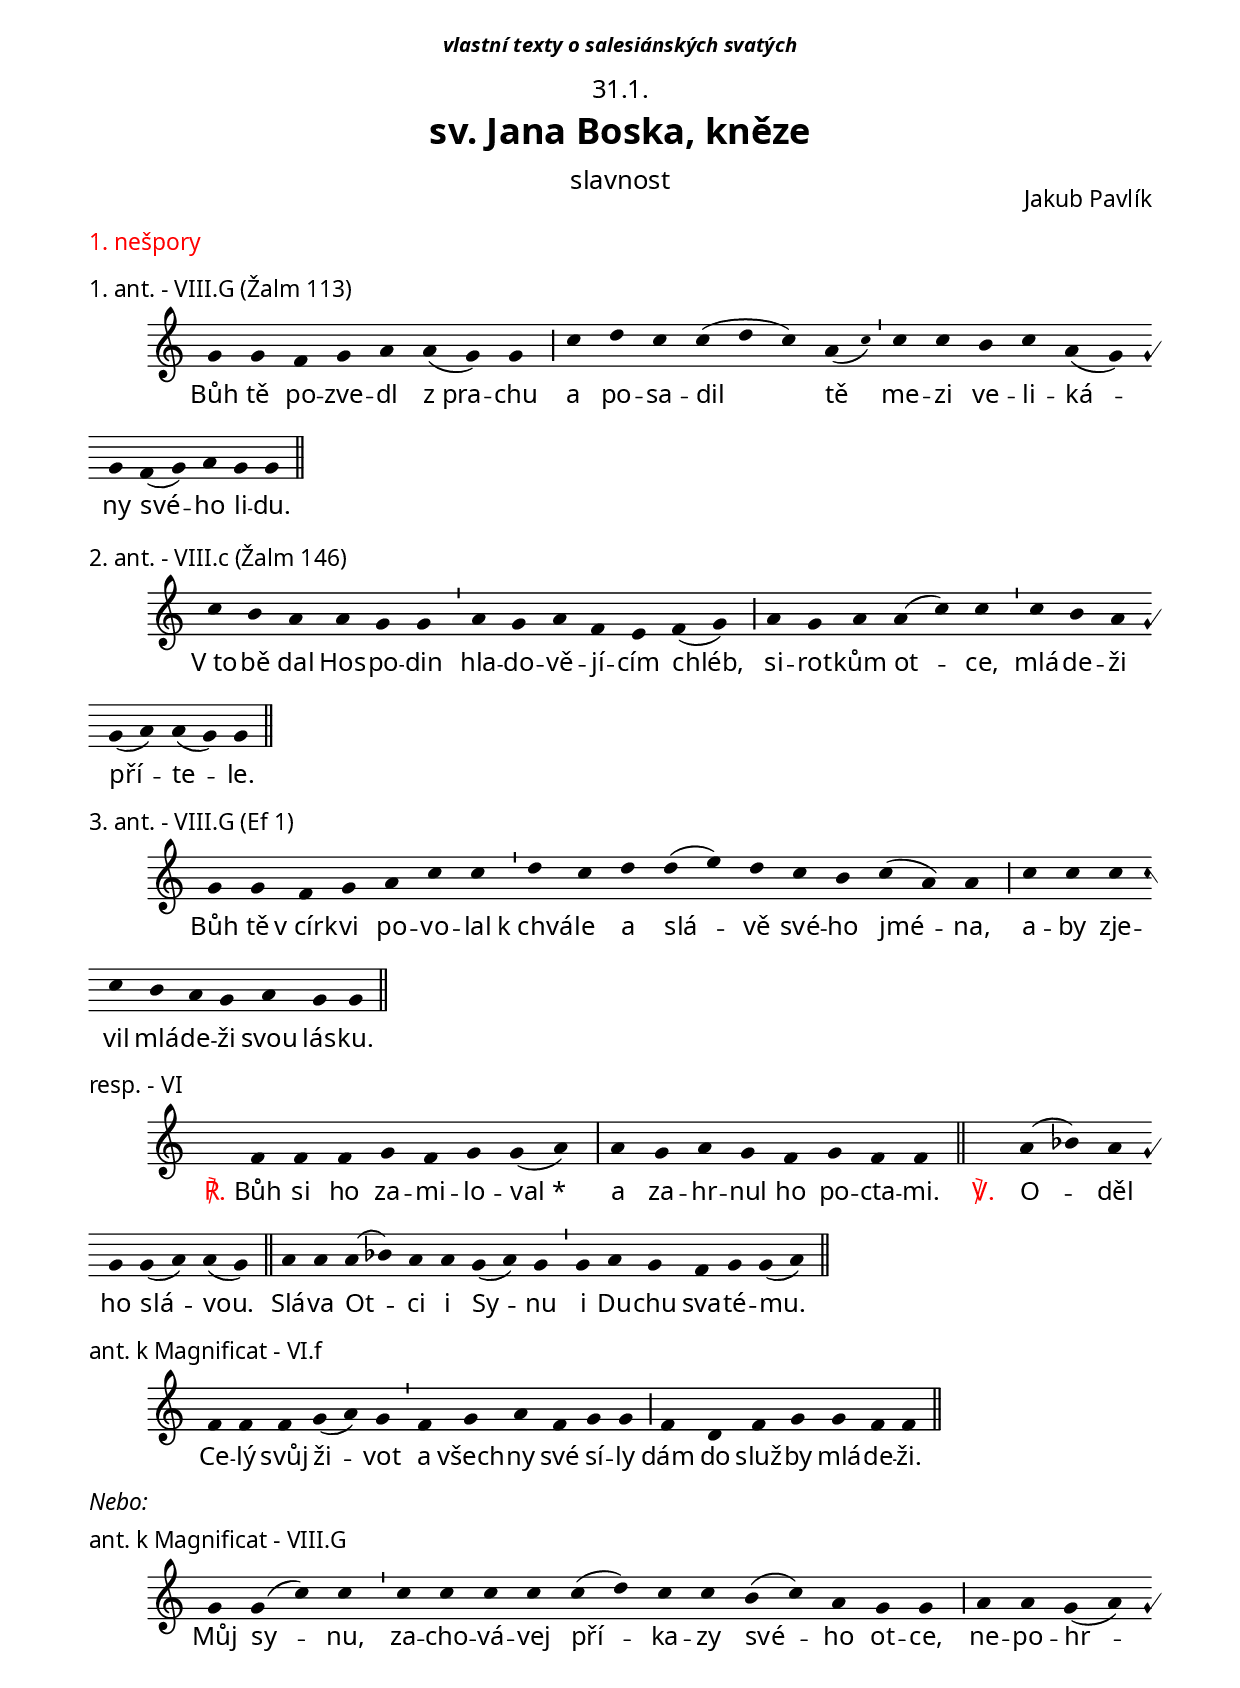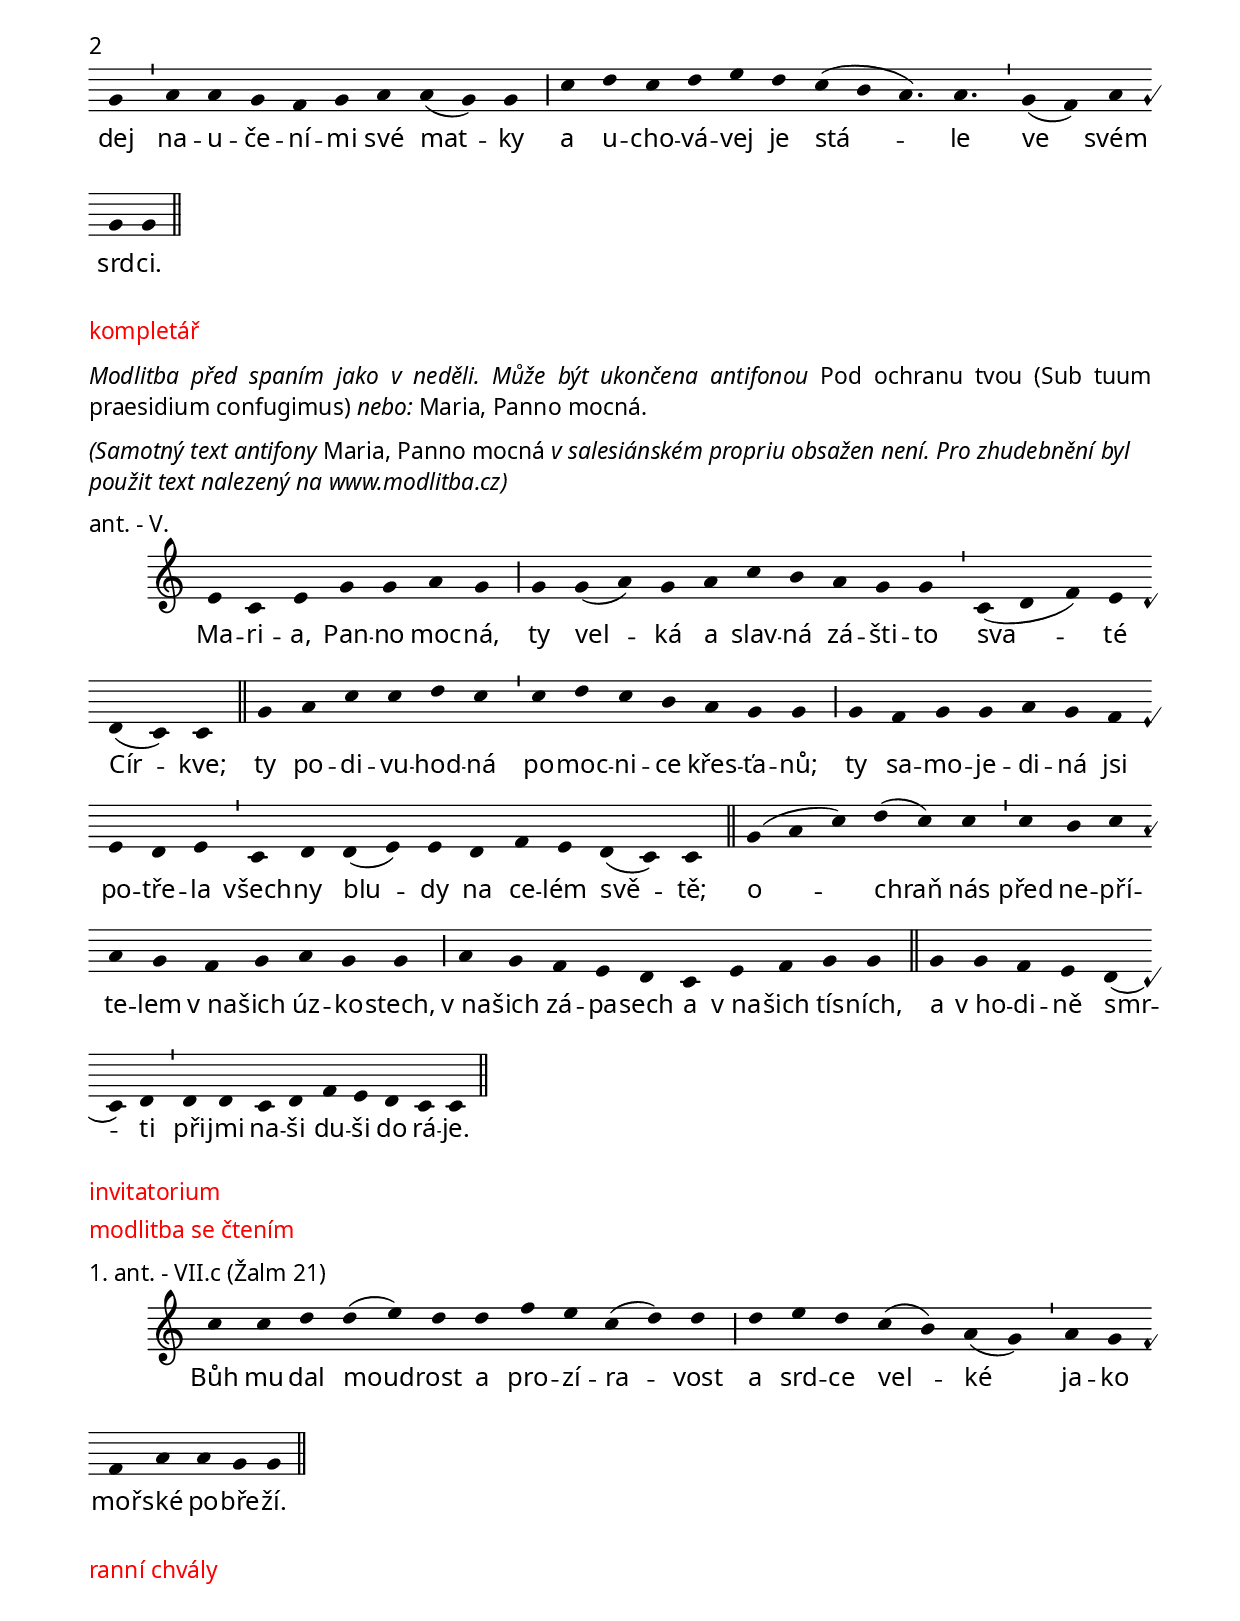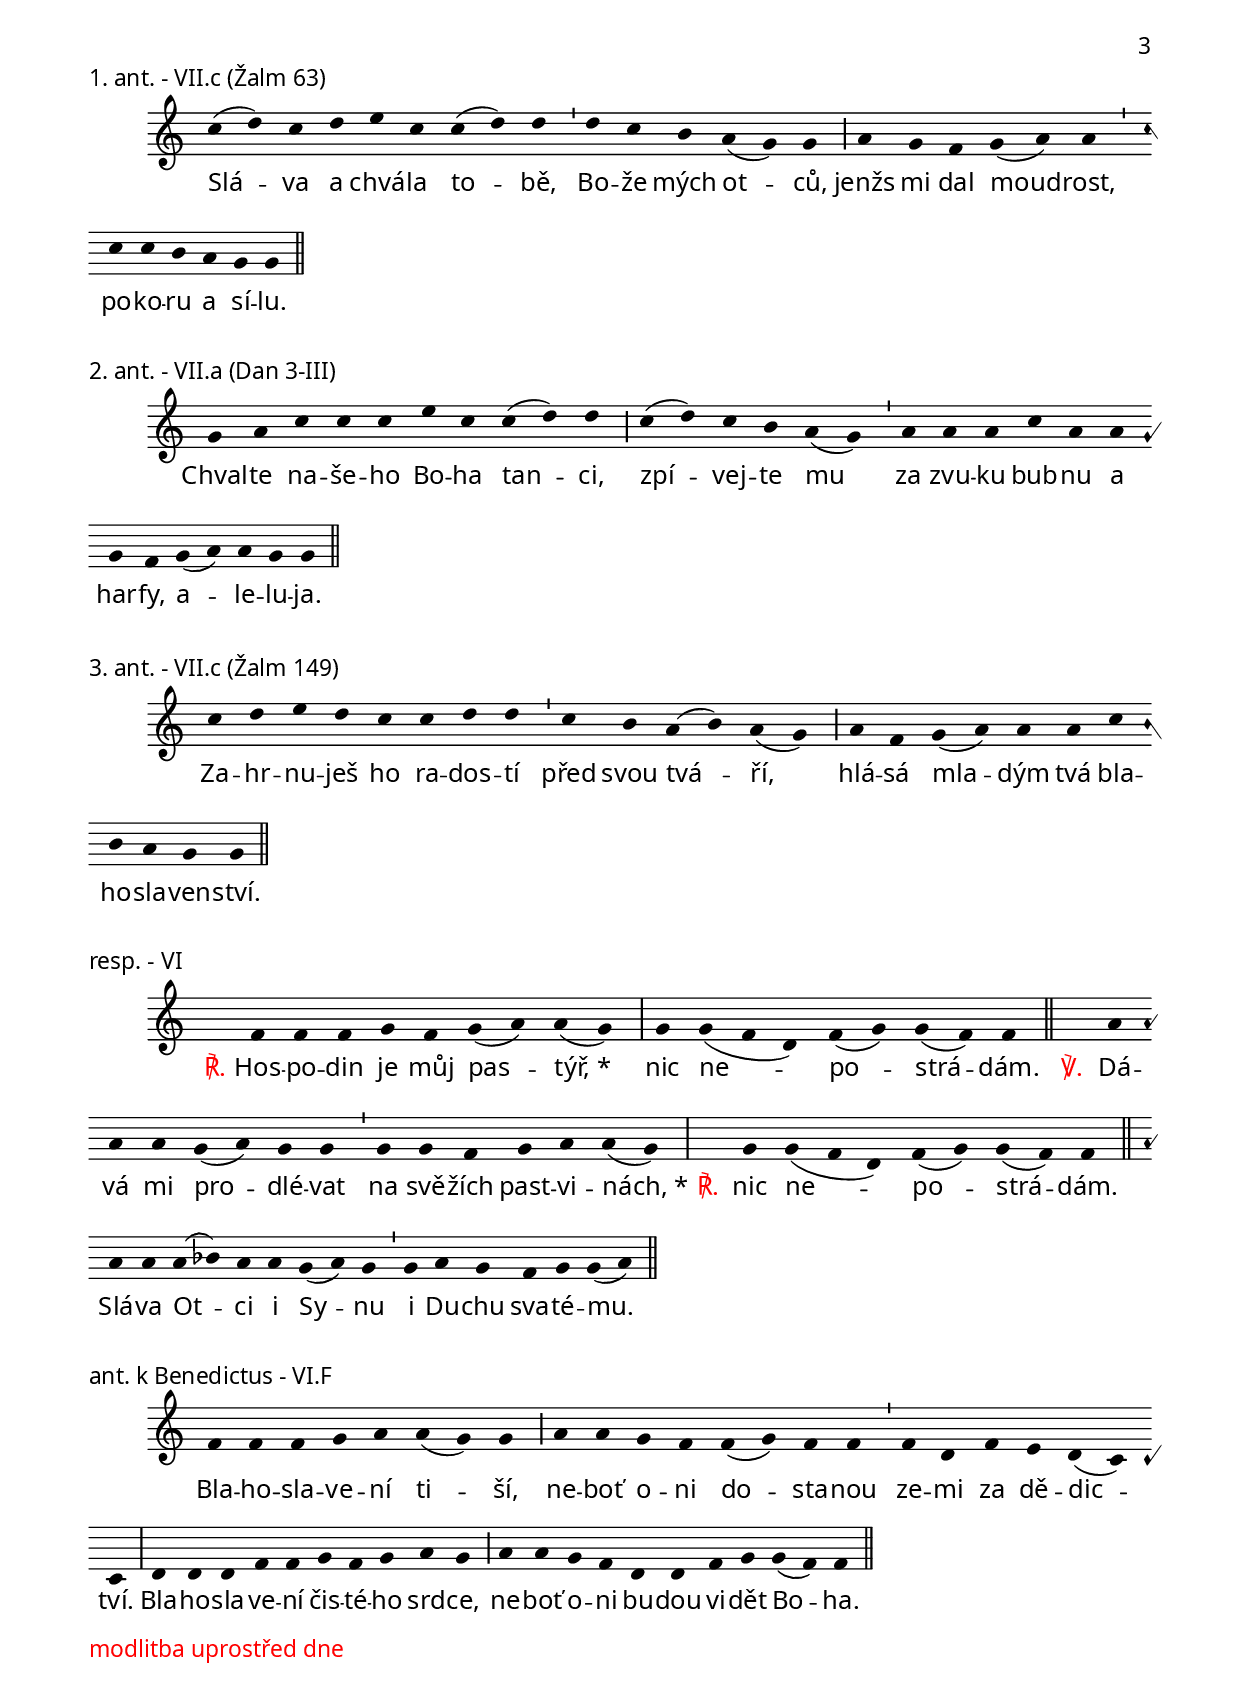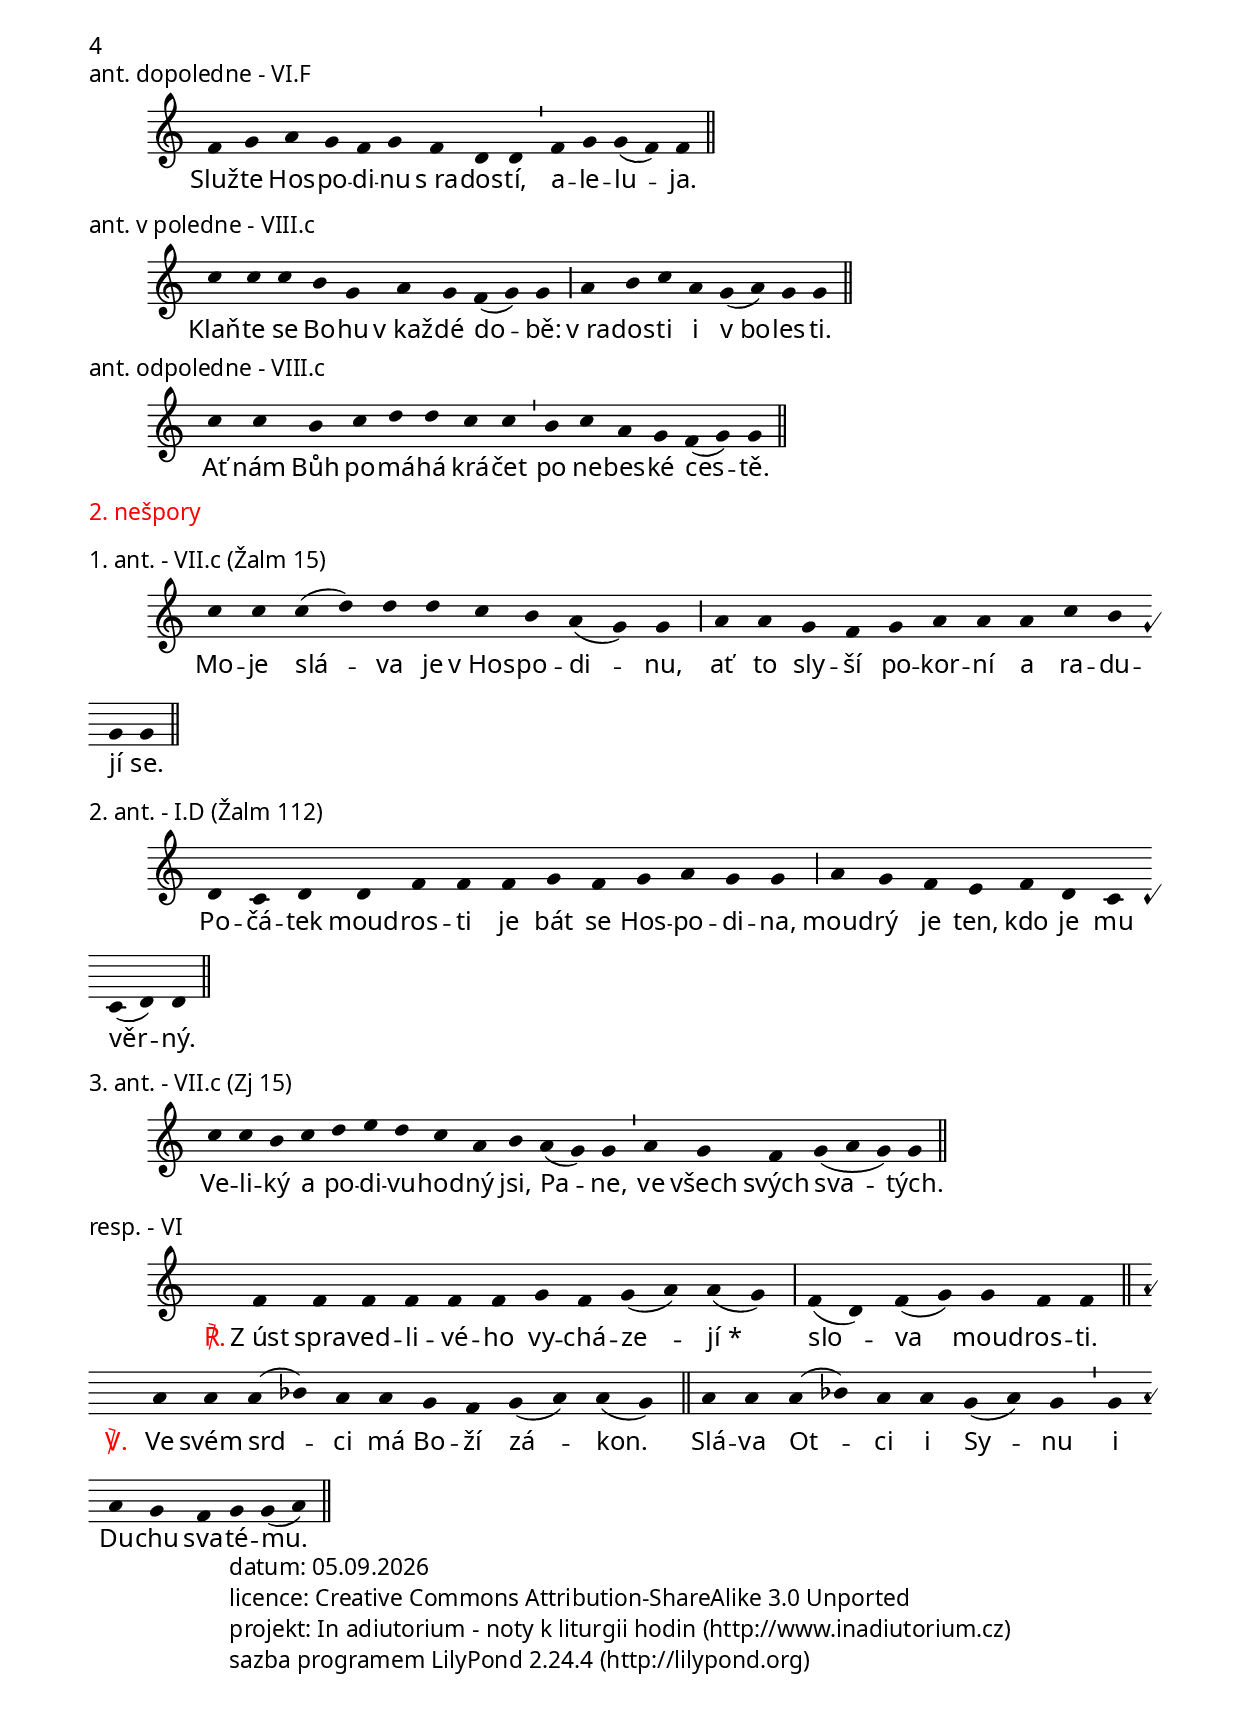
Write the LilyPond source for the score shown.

\version "2.19.80"

\include "../../spolecne.ly"
\include "../../spolecne/reholni.ly"
\include "../../dilyresponsorii.ly"

\header {
  title = \markup\titleSvatek
            "sv. Jana Boska, kněze"
            slavnost
            31.1.
           "vlastní texty o salesiánských svatých"
  composer = "Jakub Pavlík"
}

\markup {\nadpisHodinka {"1. nešpory"}}

\score {
  \relative c'' {
    \choralniRezim
    g4 g f g a a( g) g \barMaior
    c d c c( d c) a( \grace { c) } \barMin
    c c b c a( g) g f( g) a g g \barFinalis
  }
  \addlyrics {
    Bůh tě po -- zve -- dl z_pra -- chu
    a po -- sa -- dil tě
    me -- zi ve -- li -- ká -- ny
    své -- ho li -- du.
  }
  \header {
    quid = "1. ant."
    modus = "VIII"
    differentia = "G"
    psalmus = "Žalm 113"
    id = "1ne-a1"
    piece = \markup {\sestavTitulek}
  }
}

\score {
  \relative c'' {
    \choralniRezim
    c4 b a a g g \barMin
    a g a f e f( g) \barMaior
    a g a a( c) c \barMin
    c b a g( a) a( g) g \barFinalis
  }
  \addlyrics {
    V_to -- bě dal Hos -- po -- din
    hla -- do -- vě -- jí -- cím chléb,
    si -- rot -- kům ot -- ce,
    mlá -- de -- ži pří -- te -- le.
  }
  \header {
    quid = "2. ant."
    modus = "VIII"
    differentia = "c"
    psalmus = "Žalm 146"
    id = "1ne-a2"
    piece = \markup {\sestavTitulek}
  }
}

\score {
  \relative c'' {
    \choralniRezim
    g4 g f g a c c \barMin
    d c d d( e) d c b c( a) a \barMaior
    c c c c b a g a g g \barFinalis
  }
  \addlyrics {
    Bůh tě v_círk -- vi po -- vo -- lal
    k_chvá -- le a slá -- vě
    své -- ho jmé -- na,
    a -- by zje -- vil mlá -- de -- ži svou lás -- ku.
  }
  \header {
    quid = "3. ant."
    modus = "VIII"
    differentia = "G"
    psalmus = "Ef 1"
    id = "1ne-a3"
    piece = \markup {\sestavTitulek}
  }
}

\score {
  \relative c' {
    \choralniRezim

    % R
    \neviditelna f
    f4 f f g f g g( a) \barMax
    a g a g f g f f \barFinalis

    % V
    \neviditelna a
    a( bes) a g g( a) a( g) \barFinalis
    % Slava
    \respVIdoxologie \barFinalis
  }
  \addlyrics {
    \Response Bůh si ho za -- mi -- lo -- val_*
    a za -- hr -- nul ho po -- cta -- mi.
    \Verse O -- děl ho slá -- vou.
    \textRespDoxologie
  }
  \header {
    quid = "resp."
    modus = "VI"
    id = "1ne-r"
    piece = \markup {\sestavTitulekResp}
  }
}

\score {
  \relative c' {
    \choralniRezim
    f4 f f g( a) g \barMin
    f g a f g g \barMaior
    f d f g g f f \barFinalis
  }
  \addlyrics {
    Ce -- lý svůj ži -- vot
    a všech -- ny své sí -- ly
    dám do služ -- by mlá -- de -- ži.
  }
  \header {
    quid = "ant. k Magnificat"
    modus = "VI"
    differentia = "f"
    psalmus = ""
    id = "1ne-am"
    piece = \markup {\sestavTitulekBezZalmu}
  }
}

\markup\italic{Nebo:}

\score {
  \relative c'' {
    \choralniRezim
    g4 g( c) c \barMin c c c c c( d) c c b( c) a g g \barMaior
    a a g( a) g \barMin a a g f g a a( g) g \barMaior
    c d c d e d c( b a4.) a \barMin g4( f) a g g \barFinalis
  }
  \addlyrics {
    Můj sy -- nu,
    za -- cho -- vá -- vej pří -- ka -- zy své -- ho ot -- ce,
    ne -- po -- hr -- dej na -- u -- če -- ní -- mi své mat -- ky
    a u -- cho -- vá -- vej je stá -- le ve svém srd -- ci.
  }
  \header {
    quid = "ant. k Magnificat"
    modus = "VIII"
    differentia = "G"
    psalmus = ""
    fial = "commune/commune_reholnikatd.ly#vych-amag?jiny text&-aleluja"
    id = "1ne-am2"
    piece = \markup {\sestavTitulekBezZalmu}
  }
}

\markup {\nadpisHodinka {"kompletář"}}

\markup\justify\italic{
  Modlitba před spaním jako v neděli. Může být ukončena
  antifonou \upright{Pod ochranu tvou} \upright{(Sub tuum praesidium confugimus)}
  nebo: \upright{Maria, Panno mocná.}
}

\markup\wordwrap\italic{
  (Samotný text antifony \upright{Maria, Panno mocná} v salesiánském propriu obsažen není.
  Pro zhudebnění byl použit text nalezený na \concat { \with-url "http://www.modlitba.cz/modlitba-v-zivote/seznam-modliteb/rozdeleni-modliteb-podle-adresata-podle-toho-ke-komu-se-modlitbou-obracime/k-panne-marii/" {www.modlitba.cz} ")" }
}

\score {
  \relative c' {
    \choralniRezim
    e4 c e g g a g \barMaior
    g g( a) g a c b a g g \barMin
    c,( d f) e d( c) c \barFinalis
    g' a c c d c \barMin
    c d c b a g g \barMaior
    g f g g a g f e d e \barMin
    c d d( e) e d f e d( c) c \barFinalis
    g'( a c) d( c) c \barMin
    c b c a g f g a g g \barMaior
    a g f e d c e f g g \barFinalis
    g g f e d( c) d \barMin
    d d c d f e d c c \barFinalis
  }
  \addlyrics {
    Ma -- ri -- a, Pan -- no moc -- ná,
    ty vel -- ká a slav -- ná zá -- šti -- to
    sva -- té Cír -- kve;
    ty po -- di -- vu -- hod -- ná
    po -- moc -- ni -- ce křes -- ťa -- nů;
    ty sa -- mo -- je -- di -- ná jsi po -- tře -- la
    všech -- ny blu -- dy na ce -- lém svě -- tě;
    o -- chraň
    nás před ne -- pří -- te -- lem v_na -- šich úz -- ko -- stech,
    v_na -- šich zá -- pa -- sech a v_na -- šich tís -- ních,
    a v_ho -- di -- ně smr -- ti
    při -- jmi na -- ši du -- ši do rá -- je.
    A -- men. % nechat? vypustit? v antifonach nebyva
  }
  \header {
    % text z http://www.modlitba.cz/modlitba-v-zivote/seznam-modliteb/rozdeleni-modliteb-podle-adresata-podle-toho-ke-komu-se-modlitbou-obracime/k-panne-marii/
    % protože v propriu se na modlitbu pouze odkazuje, ale není otištěna
    quid = "ant."
    modus = "V"
    differentia = ""
    psalmus = ""
    adiutor_genre = "antiphon_standalone"
    id = "pannomocna"
    piece = \markup {\sestavTitulekBezZalmu}
  }
}

\markup {\nadpisHodinka {"invitatorium"}}

\score {
  \relative c' {
    \choralniRezim

  }
  \addlyrics {
    Ve svá -- tek sva -- té -- ho Ja -- na Bos -- ka
    chval -- me Pá -- na, na -- še -- ho Bo -- ha.
  }
  \header {
    quid = "ant."
    modus = ""
    differentia = ""
    psalmus = ""
    id = "invit"
    piece = \markup {\sestavTitulekBezZalmu}
  }
}

\markup {\nadpisHodinka {"modlitba se čtením"}}

\score {
  \relative c'' {
    \choralniRezim
    c4 c d d( e) d d f e c( d) d \barMaior
    d e d c( b) a( g) \barMin
    a g f a a g g \barFinalis
  }
  \addlyrics {
    Bůh mu dal moud -- rost a pro -- zí -- ra -- vost
    a srd -- ce vel -- ké
    ja -- ko moř -- ské po -- bře -- ží.
  }
  \header {
    quid = "1. ant."
    modus = "VII"
    differentia = "c"
    psalmus = "Žalm 21"
    fial = "reholni/OCD/ocd_1015terezieodjezise.ly#1ne-a3?volne"
    id = "mc-a1"
    piece = \markup {\sestavTitulek}
  }
}

\score {
  \relative c' {
    \choralniRezim

  }
  \addlyrics {
    Vě -- řil pro -- ti vší na -- dě -- ji
    a stal se ot -- cem mno -- ha ná -- ro -- dů.
  }
  \header {
    quid = "2. ant."
    modus = ""
    differentia = ""
    psalmus = "Žalm 92-I"
    id = "mc-a2"
    piece = \markup {\sestavTitulek}
  }
}

\score {
  \relative c' {
    \choralniRezim

  }
  \addlyrics {
    Dů -- vě -- řo -- val v_Hos -- po -- di -- na,
    ko -- nal dob -- ro;
    do něj vlo -- žil svou ra -- dost.
  }
  \header {
    quid = "3. ant."
    modus = ""
    differentia = ""
    psalmus = "Žalm 92-II"
    id = "mc-a3"
    piece = \markup {\sestavTitulek}
  }
}

\score {
  \relative c' {
    \choralniRezim

  }
  \addlyrics {
    Všech -- no, co ko -- ná -- te slo -- vy a či -- ny,
    ať je ko -- ná -- no
    v_Hos -- po -- di -- no -- vě jmé -- nu.
  }
  \header {
    quid = "ant. ke kantikům vigilie"
    modus = ""
    differentia = ""
    psalmus = ""
    id = "mc-avig"
    piece = \markup {\sestavTitulekBezZalmu}
  }
}

\markup {\nadpisHodinka {"ranní chvály"}}

\score {
  \relative c'' {
    \choralniRezim
    c4( d) c d e c c( d) d \barMin
    d c b a( g) g \barMaior
    a g f g( a) a \barMin
    c c b a g g \barFinalis
  }
  \addlyrics {
    Slá -- va a chvá -- la to -- bě,
    Bo -- že mých ot -- ců,
    jenžs mi dal moud -- rost,
    po -- ko -- ru a sí -- lu.
  }
  \header {
    quid = "1. ant."
    modus = "VII"
    differentia = "c"
    psalmus = "Žalm 63"
    id = "rch-a1"
    piece = \markup {\sestavTitulek}
  }
}

\score {
  \relative c'' {
    \choralniRezim
    g4 a c c c e c c( d) d \barMaior
    c( d) c b a( g) \barMin
    a a a c a a g f
    g( a) a g g \barFinalis
  }
  \addlyrics {
    Chval -- te na -- še -- ho Bo -- ha tan -- ci,
    zpí -- vej -- te mu
    za zvu -- ku bub -- nu a har -- fy,
    a -- le -- lu -- ja.
  }
  \header {
    quid = "2. ant."
    modus = "VII"
    differentia = "a"
    psalmus = "Dan 3-III"
    id = "rch-a2"
    piece = \markup {\sestavTitulek}
  }
}

\score {
  \relative c'' {
    \choralniRezim
    c4 d e d c c d d \barMin
    c b a( b) a( g) \barMaior
    a f g( a) a
    a c b a g g \barFinalis
  }
  \addlyrics {
    Za -- hr -- nu -- ješ ho ra -- dos -- tí
    před svou tvá -- ří,
    hlá -- sá mla -- dým
    tvá bla -- ho -- sla -- ven -- ství.
  }
  \header {
    quid = "3. ant."
    modus = "VII"
    differentia = "c"
    psalmus = "Žalm 149"
    id = "rch-a3"
    piece = \markup {\sestavTitulek}
  }
}

\score {
  \relative c' {
    \choralniRezim

    % R
    \neviditelna f
    f4 f f g f g( a) a( g) \barMax
    g g( f d) f( g) g( f) f \barFinalis
    % V
    \neviditelna g
    a a a g( a) g g \barMin g g f g a a( g) \barMax
    % R
    \neviditelna g
    g g( f d) f( g) g( f) f \barFinalis
    % Slava
    \respVIdoxologie \barFinalis
  }
  \addlyrics {
    \Response Hos -- po -- din je můj pas -- týř,_*
    nic ne -- po -- strá -- dám.
    \Verse Dá -- vá mi pro -- dlé -- vat na svě -- žích past -- vi -- nách,_*
    \Response nic ne -- po -- strá -- dám.
    \textRespDoxologie
  }
  \header {
    quid = "resp."
    modus = "VI"
    fial = "responsoria.ly#2ct-ne"
    id = "rch-r"
    piece = \markup\sestavTitulekResp
  }
}

\score {
  \relative c' {
    \choralniRezim
    f4 f f g a a( g) g \barMaior
    a a g f f( g) f f \barMin f d f e d( c) c \barMax
    d d d f f g f g a g \barMaior
    a a g f d d f g g( f) f \barFinalis
  }
  \addlyrics {
    Bla -- ho -- sla -- ve -- ní ti -- ší,
    ne -- boť o -- ni do -- sta -- nou ze -- mi za dě -- dic -- tví.
    Bla -- ho -- sla -- ve -- ní čis -- té -- ho srd -- ce,
    ne -- boť o -- ni bu -- dou vi -- dět Bo -- ha.
  }
  \header {
    quid = "ant. k Benedictus"
    modus = "VI"
    differentia = "F"
    psalmus = ""
    id = "rch-ab"
    piece = \markup {\sestavTitulekBezZalmu}
  }
}

\markup {\nadpisHodinka {"modlitba uprostřed dne"}}

\score {
  \relative c' {
    \choralniRezim
    f4 g a g f g f d d \barMin
    f g g( f) f \barFinalis
  }
  \addlyrics {
    Služ -- te Hos -- po -- di -- nu s_ra -- dos -- tí,
    a -- le -- lu -- ja.
  }
  \header {
    quid = "ant. dopoledne"
    modus = "VI"
    differentia = "F"
    psalmus = ""
    fial = "antifony/velikonoce_tyden1_6patek.ly#rch-a3"
    id = "tercie"
    piece = \markup {\sestavTitulekBezZalmu}
  }
}

\score {
  \relative c'' {
    \choralniRezim
    c4 c c b g a g f( g) g \barMaior
    a b c a g( a) g g \barFinalis
  }
  \addlyrics {
    Klaň -- te se Bo -- hu v_kaž -- dé do -- bě:
    v_ra -- dos -- ti i v_bo -- les -- ti.
  }
  \header {
    quid = "ant. v poledne"
    modus = "VIII"
    differentia = "c"
    psalmus = ""
    id = "sexta"
    piece = \markup {\sestavTitulekBezZalmu}
  }
}

\score {
  \relative c'' {
    \choralniRezim
    c4 c b c d d c c \barMin
    b c a g f( g) g \barFinalis
  }
  \addlyrics {
    Ať nám Bůh po -- má -- há krá -- čet
    po ne -- bes -- ké ces -- tě.
  }
  \header {
    quid = "ant. odpoledne"
    modus = "VIII"
    differentia = "c"
    psalmus = ""
    id = "nona"
    piece = \markup {\sestavTitulekBezZalmu}
  }
}

\markup {\nadpisHodinka {"2. nešpory"}}

\score {
  \relative c'' {
    \choralniRezim
    c4 c c( d) d d c b a( g) g \barMaior
    a a g f g a a a c b g g \barFinalis
  }
  \addlyrics {
    Mo -- je slá -- va je v_Hos -- po -- di -- nu,
    ať to sly -- ší po -- kor -- ní a ra -- du -- jí se.
  }
  \header {
    quid = "1. ant."
    modus = "VII"
    differentia = "c"
    psalmus = "Žalm 15"
    id = "ne-a1"
    piece = \markup {\sestavTitulek}
  }
}

\score {
  \relative c' {
    \choralniRezim
    d4 c d d f f
    f g f g a g g \barMaior
    a g f e
    f d c c( d) d \barFinalis
  }
  \addlyrics {
    Po -- čá -- tek moud -- ros -- ti
    je bát se Hos -- po -- di -- na,
    moud -- rý je ten,
    kdo je mu věr -- ný.
  }
  \header {
    quid = "2. ant."
    modus = "I"
    differentia = "D"
    psalmus = "Žalm 112"
    id = "ne-a2"
    piece = \markup {\sestavTitulek}
  }
}

\score {
  \relative c'' {
    \choralniRezim
    c4 c b c d e d c a b a( g) g \barMin
    a g f g( a g) g \barFinalis
  }
  \addlyrics {
    Ve -- li -- ký a po -- di -- vu -- hod -- ný jsi, Pa -- ne,
    ve všech svých sva -- tých.
  }
  \header {
    quid = "3. ant."
    modus = "VII"
    differentia = "c"
    psalmus = "Zj 15"
    id = "ne-a3"
    piece = \markup {\sestavTitulek}
  }
}

\score {
  \relative c' {
    \choralniRezim

    % R
    \neviditelna f
    f4 f f f f f g f g( a) a( g) \barMax
    f( d) f( g) g f f \barFinalis
    % V
    \neviditelna a
    a4 a a( bes) a a g f g( a) a( g) \barFinalis
    % Slava
    \respVIdoxologie \barFinalis
  }
  \addlyrics {
    \Response Z_úst spra -- ved -- li -- vé -- ho vy -- chá -- ze -- jí_*
    slo -- va moud -- ros -- ti.
    \Verse Ve svém srd -- ci má Bo -- ží zá -- kon.
    \textRespDoxologie
  }
  \header {
    quid = "resp."
    modus = "VI"
    id = "ne-r"
    piece = \markup {\sestavTitulekResp}
  }
}

\score {
  \relative c' {
    \choralniRezim

  }
  \addlyrics {
    Pro spá -- su va -- šich du -- ší
    dám s_ra -- dos -- tí ce -- lý svůj ži -- vot.
  }
  \header {
    quid = "ant. k Magnificat"
    modus = ""
    differentia = ""
    psalmus = ""
    id = "ne-am"
    piece = \markup {\sestavTitulekBezZalmu}
  }
}